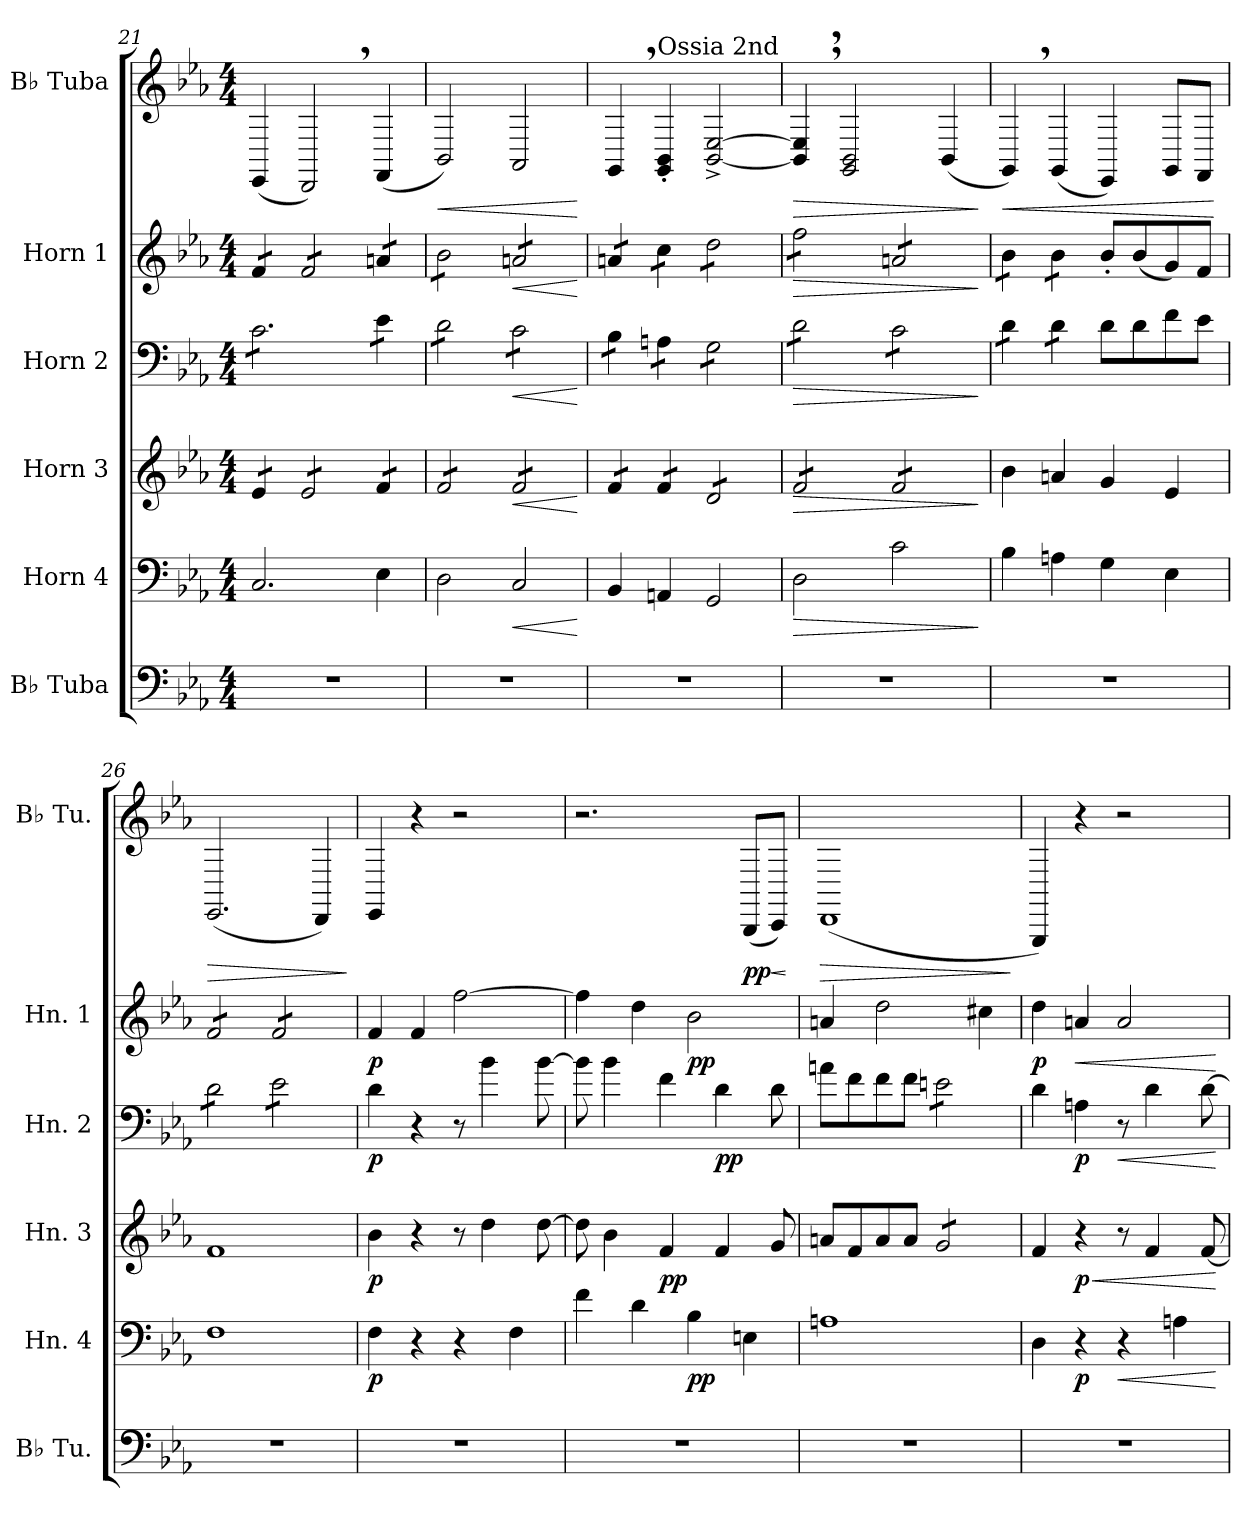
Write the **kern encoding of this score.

**kern	**kern	**dynam	**kern	**dynam	**kern	**dynam	**kern	**dynam	**kern	**dynam
*part6	*part5	*part5	*part4	*part4	*part3	*part3	*part2	*part2	*part1	*part1
*staff6	*staff5	*staff5	*staff4	*staff4	*staff3	*staff3	*staff2	*staff2	*staff1	*staff1
*I"B♭ Tuba	*I"Horn 4	*	*I"Horn 3	*	*I"Horn 2	*	*I"Horn 1	*	*I"B♭ Tuba	*
*I'B♭ Tu.	*I'Hn. 4	*	*I'Hn. 3	*	*I'Hn. 2	*	*I'Hn. 1	*	*I'B♭ Tu.	*
*clefF4	*clefF4	*	*clefG2	*	*clefF4	*	*clefG2	*	*clefG2	*
*	*ITrd4c7	*	*ITrd4c7	*	*ITrd4c7	*	*ITrd4c7	*	*	*
*k[b-e-a-]	*k[b-e-a-d-]	*	*k[b-e-a-d-]	*	*k[b-e-a-d-]	*	*k[b-e-a-d-]	*	*k[b-e-a-]	*
*M4/4	*M4/4	*	*M4/4	*	*M4/4	*	*M4/4	*	*M4/4	*
=21	=21	=21	=21	=21	=21	=21	=21	=21	=21	=21
*	*	*	*tremolo	*	*	*	*	*	*	*
*	*	*	*	*	*tremolo	*	*	*	*	*
*	*	*	*	*	*	*	*tremolo	*	*	*
1r	2.FF/	.	8A-/L	.	8F\L	.	8B-/L	.	(4EE-/	.
.	.	.	8A-/J	.	8F\	.	8B-/J	.	.	.
.	.	.	8A-/L	.	8F\	.	8B-/L	.	2DD,/)	.
.	.	.	8A-/	.	8F\	.	8B-/	.	.	.
.	.	.	8A-/	.	8F\	.	8B-/	.	.	.
.	.	.	8A-/J	.	8F\J	.	8B-/J	.	.	.
.	4AA-\	.	8B-/L	.	8A-\L	.	8dn/L	.	(4FF/	.
.	.	.	8B-/J	.	8A-\J	.	8dn/J	.	.	.
=22	=22	=22	=22	=22	=22	=22	=22	=22	=22	=22
!	!	!	!	!	!	!	!	!	!	!LO:HP:b
1r	2GG\	.	8B-/L	.	8G\L	.	8e-\L	.	2BB-/)	<
.	.	.	8B-/	.	8G\	.	8e-\	.	.	.
.	.	.	8B-/	.	8G\	.	8e-\	.	.	.
.	.	.	8B-/J	.	8G\J	.	8e-\J	.	.	.
!	!	!LO:HP:b	!	!LO:HP:b	!	!LO:HP:b	!	!LO:HP:b	!	!
.	2FF/	<	8B-/L	<	8F\L	<	8dn/L	<	2AA-/	.
.	.	.	8B-/	.	8F\	.	8dn/	.	.	.
.	.	.	8B-/	.	8F\	.	8dn/	.	.	.
.	.	.	8B-/J	.	8F\J	.	8dn/J	.	.	.
.	.	[	.	[	.	[	.	[	.	[
=23	=23	=23	=23	=23	=23	=23	=23	=23	=23	=23
1r	4EE-/	.	8B-/L	.	8E-\L	.	8dn/L	.	4GG,/	.
.	.	.	8B-/J	.	8E-\J	.	8dn/J	.	.	.
!	!	!	!	!	!	!	!	!	!LO:TX:a:t=Ossia 2nd	!
.	4DDn/	.	8B-/L	.	8Dn\L	.	8f\L	.	4GG/' 4BB-/'	.
.	.	.	8B-/J	.	8Dn\J	.	8f\J	.	.	.
.	2CC/	.	8G/L	.	8C\L	.	8g\L	.	[2BB-/^ [2E-/^	.
.	.	.	8G/	.	8C\	.	8g\	.	.	.
.	.	.	8G/	.	8C\	.	8g\	.	.	.
.	.	.	8G/J	.	8C\J	.	8g\J	.	.	.
=24	=24	=24	=24	=24	=24	=24	=24	=24	=24	=24
!	!	!LO:HP:b	!	!LO:HP:b	!	!LO:HP:b	!	!LO:HP:b	!	!LO:HP:b
1r	2GG\	>	8B-/L	>	8G\L	>	8b-\L	>	4BB-/], 4E-/],	>
.	.	.	8B-/	.	8G\	.	8b-\	.	.	.
.	.	.	8B-/	.	8G\	.	8b-\	.	2GG/ 2BB-/	.
.	.	.	8B-/J	.	8G\J	.	8b-\J	.	.	.
.	2F\	.	8B-/L	.	8F\L	.	8dn/L	.	.	.
.	.	.	8B-/	.	8F\	.	8dn/	.	.	.
.	.	.	8B-/	.	8F\	.	8dn/	.	(4BB-/	.
.	.	.	8B-/J	.	8F\J	.	8dn/J	.	.	.
*	*	*	*Xtremolo	*	*	*	*	*	*	*
.	.	]	.	]	.	]	.	]	.	]
!!LO:PB:g=z
=25	=25	=25	=25	=25	=25	=25	=25	=25	=25	=25
!	!	!	!	!	!	!	!	!	!	!LO:HP:b
1r	4E-\	.	4e-\	.	8G\L	.	8e-\L	.	4GG,/)	<
.	.	.	.	.	8G\J	.	8e-\J	.	.	.
.	4Dn\	.	4dn/	.	8G\L	.	8e-\L	.	(4GG/	.
.	.	.	.	.	8G\J	.	8e-\J	.	.	.
*	*	*	*	*	*	*	*Xtremolo	*	*	*
*	*	*	*	*	*Xtremolo	*	*	*	*	*
.	4C\	.	4c/	.	8G\L	.	8e-'/L	.	4EE-/)	.
.	.	.	.	.	8G\	.	(8e-/	.	.	.
.	4AA-\	.	4A-/	.	8B-\	.	8c/)	.	8GG/L	.
.	.	.	.	.	8A-\J	.	8B-/J	.	8FF/J	.
.	.	.	.	.	.	.	.	.	.	[
=26	=26	=26	=26	=26	=26	=26	=26	=26	=26	=26
!	!	!	!	!	!	!	!	!	!	!LO:HP:b
*	*	*	*	*	*tremolo	*	*	*	*	*
*	*	*	*	*	*	*	*tremolo	*	*	*
1r	1BB-	.	1B-	.	8G\L	.	8B-/L	.	(2.EE-/	>
.	.	.	.	.	8G\	.	8B-/	.	.	.
.	.	.	.	.	8G\	.	8B-/	.	.	.
.	.	.	.	.	8G\J	.	8B-/J	.	.	.
.	.	.	.	.	8A-\L	.	8B-/L	.	.	.
.	.	.	.	.	8A-\	.	8B-/	.	.	.
.	.	.	.	.	8A-\	.	8B-/	.	4DD/)	.
.	.	.	.	.	8A-\J	.	8B-/J	.	.	.
*	*	*	*	*	*	*	*Xtremolo	*	*	*
*	*	*	*	*	*Xtremolo	*	*	*	*	*
.	.	.	.	.	.	.	.	.	.	]
=27	=27	=27	=27	=27	=27	=27	=27	=27	=27	=27
!	!	!LO:DY:b	!	!LO:DY:b	!	!LO:DY:b	!	!LO:DY:b	!	!
1r	4BB-\	p	4e-\	p	4G\	p	4B-/	p	4EE-/	.
.	4r	.	4r	.	4r	.	4B-/	.	4r	.
.	4r	.	8r	.	8r	.	[2b-\	.	2r	.
.	.	.	4g\	.	4e-\	.	.	.	.	.
.	4BB-\	.	.	.	.	.	.	.	.	.
.	.	.	[8g\	.	[8e-\	.	.	.	.	.
=28	=28	=28	=28	=28	=28	=28	=28	=28	=28	=28
1r	4B-\	.	8g\]	.	8e-\]	.	4b-\]	.	2.r	.
.	.	.	4e-\	.	4e-\	.	.	.	.	.
.	4G\	.	.	.	.	.	4g\	.	.	.
!	!	!	!	!LO:DY:b	!	!	!	!	!	!
.	.	.	4B-/	pp	4B-\	.	.	.	.	.
!	!	!LO:DY:b	!	!	!	!	!	!LO:DY:b	!	!
.	4E-\	pp	.	.	.	.	2e-\	pp	.	.
!	!	!	!	!	!	!LO:DY:b	!	!	!	!
.	.	.	4B-/	.	4G\	pp	.	.	.	.
!	!	!	!	!	!	!	!	!	!	!LO:DY:b
.	4AAn\	.	.	.	.	.	.	.	(8BBB-/L	pp
!	!	!	!	!	!	!	!	!	!	!LO:HP:b
.	.	.	8c/	.	8G\	.	.	.	8CC/J)	<
.	.	.	.	.	.	.	.	.	.	[
=29	=29	=29	=29	=29	=29	=29	=29	=29	=29	=29
!	!	!	!	!	!	!	!	!	!	!LO:HP:b
1r	1Dn	.	8dn/L	.	8dn\L	.	4dn/	.	(1DD	>
.	.	.	8B-/	.	8B-\	.	.	.	.	.
.	.	.	8d/	.	8B-\	.	2g\	.	.	.
.	.	.	8d/J	.	8B-\J	.	.	.	.	.
*	*	*	*tremolo	*	*	*	*	*	*	*
*	*	*	*	*	*tremolo	*	*	*	*	*
.	.	.	8c/L	.	8An\L	.	.	.	.	.
.	.	.	8c/	.	8An\	.	.	.	.	.
.	.	.	8c/	.	8An\	.	4f#X\	.	.	.
.	.	.	8c/J	.	8An\J	.	.	.	.	.
*	*	*	*	*	*Xtremolo	*	*	*	*	*
*	*	*	*Xtremolo	*	*	*	*	*	*	*
.	.	.	.	.	.	.	.	.	.	]
!!LO:LB:g=z
=30	=30	=30	=30	=30	=30	=30	=30	=30	=30	=30
!	!	!	!	!	!	!	!	!LO:DY:b	!	!
1r	4GG\	.	4B-/	.	4G\	.	4g\	p	4GGG/)	.
!	!	!LO:DY:b	!	!LO:HP:b	!	!	!	!LO:HP:b	!	!
!	!	!	!	!LO:DY:n=1:b	!	!LO:DY:b	!	!	!	!
.	4r	p	4r	< p	4Dn\	p	4dn/	<	4r	.
!	!	!LO:HP:b	!	!	!	!LO:HP:b	!	!	!	!
.	4r	<	8r	.	8r	<	2d/	.	2r	.
.	.	.	4B-/	.	4G\	.	.	.	.	.
.	4Dn\	.	.	.	.	.	.	.	.	.
.	.	.	[8B-/	.	[8G\	.	.	.	.	.
.	.	[	.	[	.	[	.	[	.	.
=	=	=	=	=	=	=	=	=	=	=
*-	*-	*-	*-	*-	*-	*-	*-	*-	*-	*-
